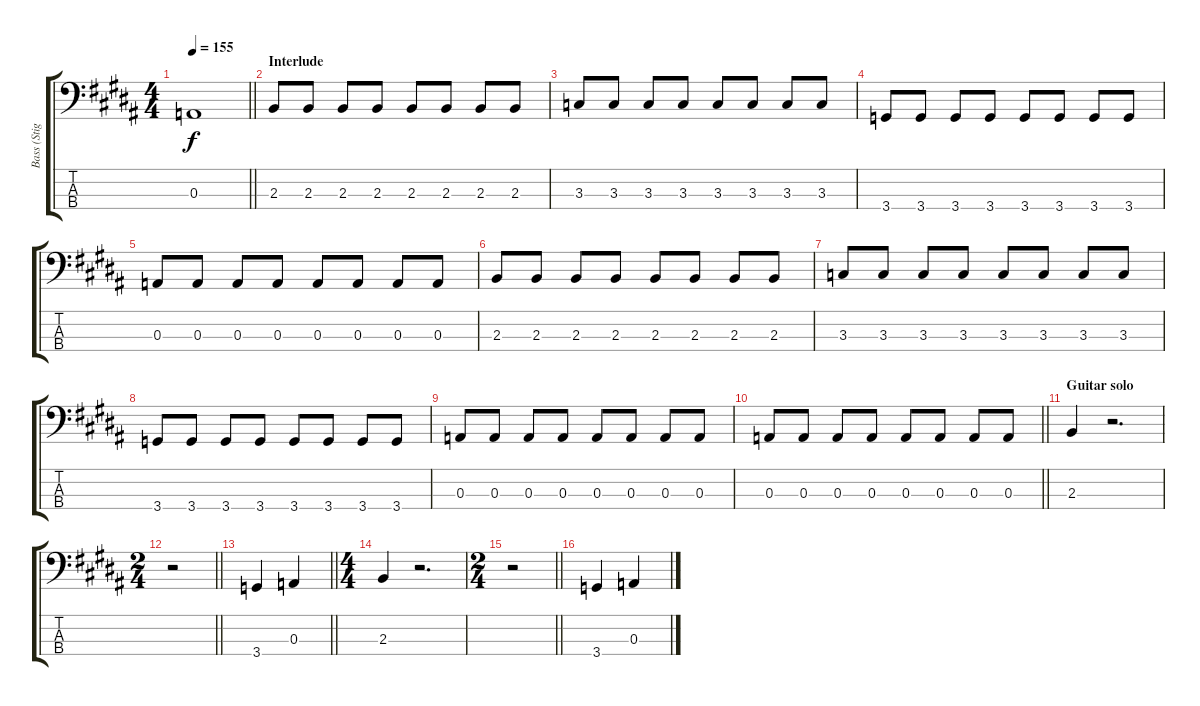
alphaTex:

\track ("Bass (Stig Pedersen)" "Bass (Stig") {instrument electricbasspick}
\staff {score tabs}
\tuning (G2 D2 A1 E1) {hide}
\ts (4 4)
\tempo 155
\clef f4
\barLineRight lightlight
\ks b
0.3.1{dy f} |
\section ("" "Interlude")
2.3.8 2.3.8 2.3.8 2.3.8 2.3.8 2.3.8 2.3.8 2.3.8 |
3.3.8 3.3.8 3.3.8 3.3.8 3.3.8 3.3.8 3.3.8 3.3.8 |
3.4.8 3.4.8 3.4.8 3.4.8 3.4.8 3.4.8 3.4.8 3.4.8 |
0.3.8 0.3.8 0.3.8 0.3.8 0.3.8 0.3.8 0.3.8 0.3.8 |
2.3.8 2.3.8 2.3.8 2.3.8 2.3.8 2.3.8 2.3.8 2.3.8 |
3.3.8 3.3.8 3.3.8 3.3.8 3.3.8 3.3.8 3.3.8 3.3.8 |
3.4.8 3.4.8 3.4.8 3.4.8 3.4.8 3.4.8 3.4.8 3.4.8 |
0.3.8 0.3.8 0.3.8 0.3.8 0.3.8 0.3.8 0.3.8 0.3.8 |
\barLineRight lightlight
0.3.8 0.3.8 0.3.8 0.3.8 0.3.8 0.3.8 0.3.8 0.3.8 |
\section ("" "Guitar solo")
2.3.4 r.2{d} |
\ts (2 4)
\barLineRight lightlight
r.2 |
\barLineRight lightlight
3.4.4 0.3.4 |
\ts (4 4)
2.3.4 r.2{d} |
\ts (2 4)
\barLineRight lightlight
r.2 |
3.4.4 0.3.4
